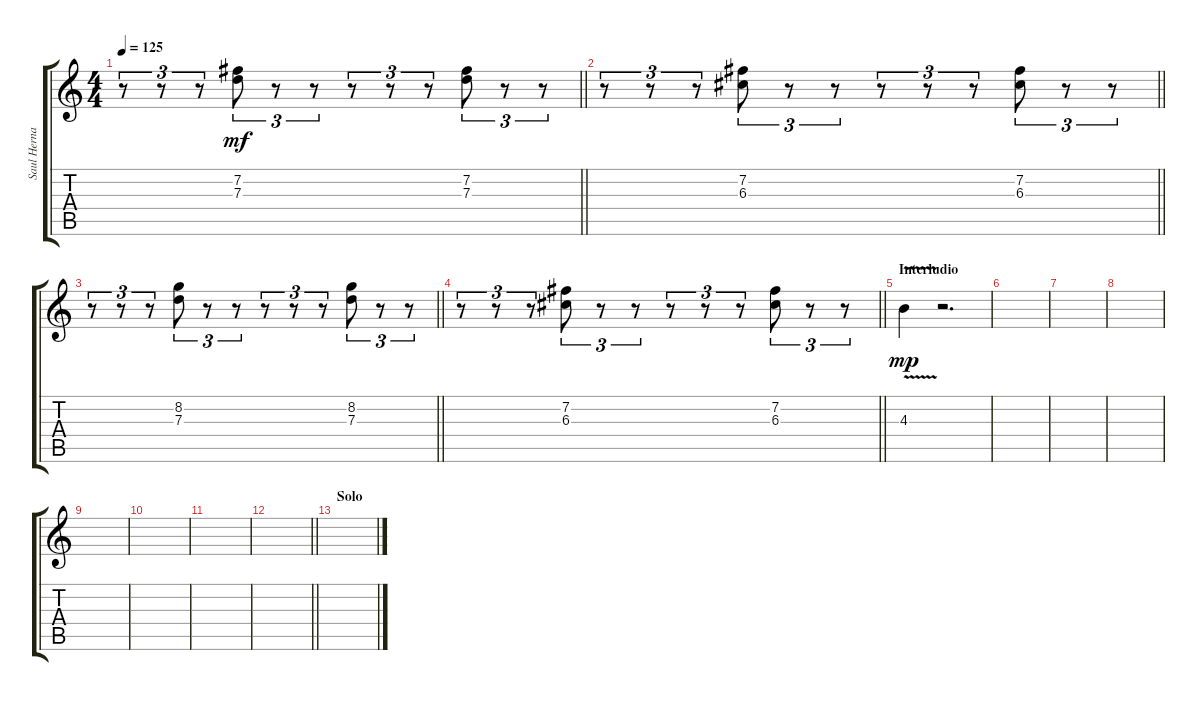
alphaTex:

\track ("Saul Hernandez" "Saul Herna") {instrument distortionguitar}
\staff {score tabs}
\tuning (E4 B3 G3 D3 A2 E2) {hide}
\ts (4 4)
\tempo 125
\clef g2
\barLineRight lightlight
\ks c
r.8{tu (3 2) dy mf} r.8{tu (3 2)} r.8{tu (3 2)} (7.2 7.3).8{tu (3 2)} r.8{tu (3 2)} r.8{tu (3 2)} r.8{tu (3 2)} r.8{tu (3 2)} r.8{tu (3 2)} (7.2 7.3).8{tu (3 2)} r.8{tu (3 2)} r.8{tu (3 2)} |
\barLineRight lightlight
r.8{tu (3 2)} r.8{tu (3 2)} r.8{tu (3 2)} (7.2 6.3).8{tu (3 2)} r.8{tu (3 2)} r.8{tu (3 2)} r.8{tu (3 2)} r.8{tu (3 2)} r.8{tu (3 2)} (7.2 6.3).8{tu (3 2)} r.8{tu (3 2)} r.8{tu (3 2)} |
\barLineRight lightlight
r.8{tu (3 2)} r.8{tu (3 2)} r.8{tu (3 2)} (8.2 7.3).8{tu (3 2)} r.8{tu (3 2)} r.8{tu (3 2)} r.8{tu (3 2)} r.8{tu (3 2)} r.8{tu (3 2)} (8.2 7.3).8{tu (3 2)} r.8{tu (3 2)} r.8{tu (3 2)} |
\barLineRight lightlight
r.8{tu (3 2)} r.8{tu (3 2)} r.8{tu (3 2)} (7.2 6.3).8{tu (3 2)} r.8{tu (3 2)} r.8{tu (3 2)} r.8{tu (3 2)} r.8{tu (3 2)} r.8{tu (3 2)} (7.2 6.3).8{tu (3 2)} r.8{tu (3 2)} r.8{tu (3 2)} |
\section ("" "Interludio")
4.3{v}.4{dy mp} r.2{d} |
|
|
|
|
|
|
\barLineRight lightlight
|
\section ("" "Solo")
